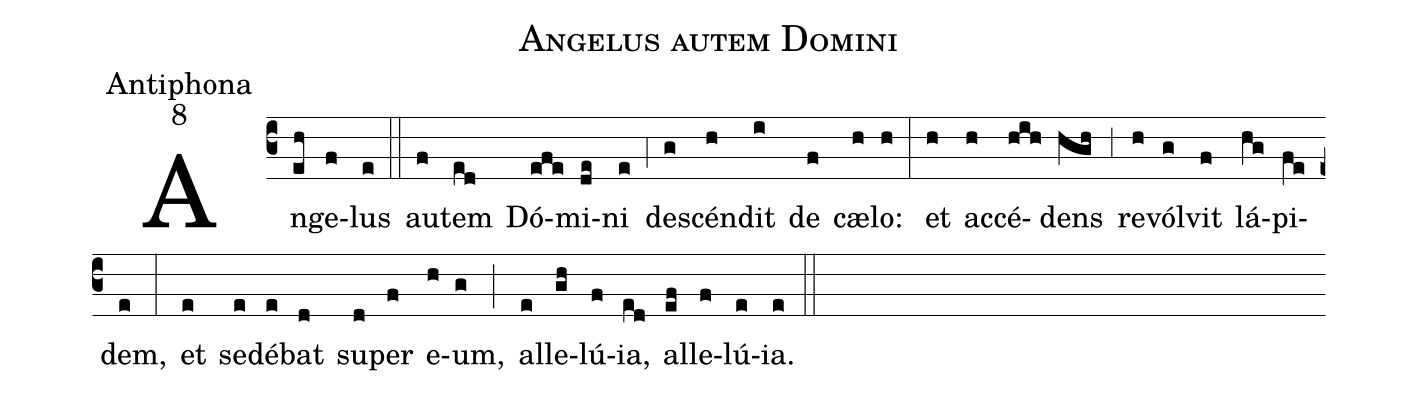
name:Angelus autem Domini;
office-part:Antiphona;
mode:8;
%%
(c3) An(eh)ge(f)lus(e) (::)
au(f)tem(ed) Dó(efe)mi(de)ni(e) (,4) de(g)scén(h)dit(i) de(f) cæ(h)lo:(h) (:)
et(h) ac(h)cé(hih)dens(hgh) (,3) re(h)vól(g)vit(f) lá(hg)pi(fe)dem,(e) (:)
et(e) se(e)dé(e)bat(d) su(d)per(f) e(h)um,(g) (;) al(e)le(gh)lú(f)ia,(ed) al(ef)le(f)lú(e)ia.(e) (::)
